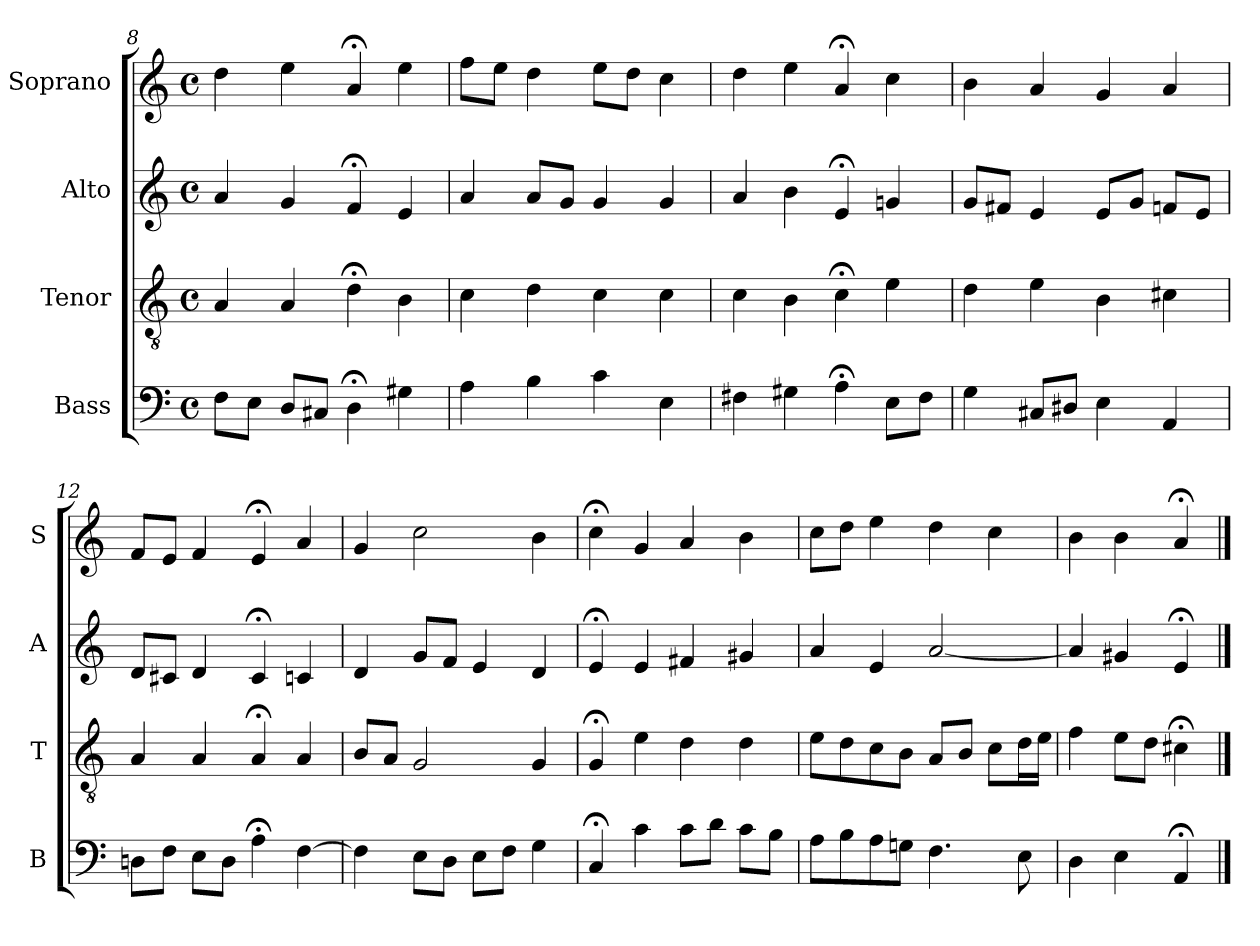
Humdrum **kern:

**kern	**kern	**kern	**kern
*part4	*part3	*part2	*part1
*staff4	*staff3	*staff2	*staff1
*I"Bass	*I"Tenor	*I"Alto	*I"Soprano
*I'B	*I'T	*I'A	*I'S
*clefF4	*clefGv2	*clefG2	*clefG2
*k[]	*k[]	*k[]	*k[]
*a:	*a:	*a:	*a:
*M4/4	*M4/4	*M4/4	*M4/4
*met(c)	*met(c)	*met(c)	*met(c)
=8	=8	=8	=8
8FL	4Ai	4a	4dd
8EJ	.	.	.
8DL	4Ai	4g	4eei
8C#XJ	.	.	.
4D;<	4d;<i	4f;<	4a;<i
4G#X	4B	4e	4ee
=9	=9	=9	=9
4A	4c	4a	8ffL
.	.	.	8eeJ
4B	4d	8aL	4dd
.	.	8gJ	.
4c	4c	4g	8eeL
.	.	.	8ddJ
4E	4c	4g	4cc
=10	=10	=10	=10
4F#X	4c	4a	4dd
4G#X	4B	4b	4ee
4A;<	4c;<	4e;<	4a;<
8EL	4e	4gn	4cc
8F#J	.	.	.
=11	=11	=11	=11
4G	4d	8gL	4b
.	.	8f#XJ	.
8C#XL	4e	4e	4a
8D#XJ	.	.	.
4E	4B	8eL	4g
.	.	8gJ	.
4AA	4c#X	8fnL	4a
.	.	8eJ	.
=12	=12	=12	=12
8DnL	4A	8dL	8fL
8FJ	.	8c#XJ	8eJ
8EL	4A	4d	4f
8DJ	.	.	.
4A;<	4A;<	4c#;<	4e;<
[4F	4A	4cn	4a
=13	=13	=13	=13
4F]	8BL	4d	4g
.	8AJ	.	.
8EL	2G	8gL	2cc
8DJ	.	8fJ	.
8EL	.	4e	.
8FJ	.	.	.
4G	4G	4d	4b
=14	=14	=14	=14
4C;<	4G;<	4e;<	4cc;<
4c	4e	4e	4g
8cL	4d	4f#X	4a
8dJ	.	.	.
8cL	4d	4g#X	4b
8BJ	.	.	.
=15	=15	=15	=15
8AL	8eL	4a	8ccL
8B	8d	.	8ddJ
8A	8c	4e	4ee
8GnJ	8BJ	.	.
4.F	8AL	[2a	4dd
.	8BJ	.	.
.	8cL	.	4cc
8E	16dL	.	.
.	16eJJ	.	.
=16	=16	=16	=16
4D	4f	4a]	4b
4E	8eL	4g#X	4b
.	8dJ	.	.
4AA;<	4c#X;<	4e;<	4a;<
==	==	==	==
*-	*-	*-	*-
